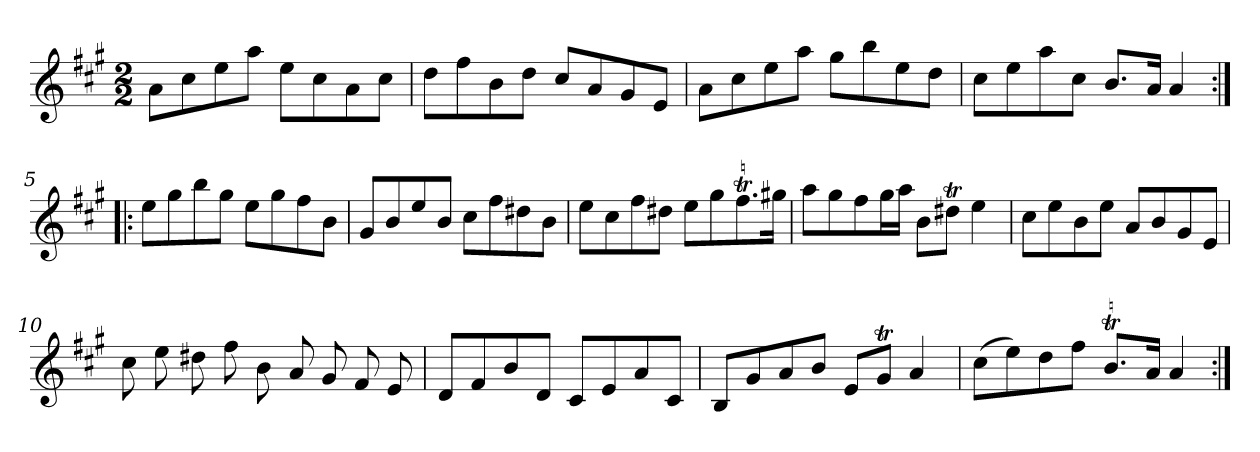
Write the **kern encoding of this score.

**kern
*part1
*staff1
*clefG2
*k[f#c#g#]
*A:
*M2/2
*MM138
=1
8a\L
8cc#\
8ee\
8aa\J
8ee\L
8cc#\
8a\
8cc#\J
=2
8dd\L
8ff#\
8b\
8dd\J
8cc#/L
8a/
8g#/
8e/J
=3
8a\L
8cc#\
8ee\
8aa\J
8gg#\L
8bb\
8ee\
8dd\J
=4
8cc#\L
8ee\
8aa\
8cc#\J
8.b/L
16a/Jk
4a
=5:|!|:
8ee\L
8gg#\
8bb\
8gg#\J
8ee\L
8gg#\
8ff#\
8b\J
=6
8g#/L
8b/
8ee/
8b/J
8cc#\L
8ff#\
8dd#X\
8b\J
=7
8ee\L
8cc#\
8ff#\
8dd#X\J
8ee\L
8gg#\
8.ff#t\
16gg#X\Jk
=8
8aa\L
8gg#\
8ff#\
16gg#\L
16aa\JJ
8b\L
8dd#Xt\J
4ee
=9
8cc#\L
8ee\
8b\
8ee\J
8a/L
8b/
8g#/
8e/J
=10
8cc#
8ee
8dd#X
8ff#
8b
8a
8g#
8f#
8e
=11
8d/L
8f#/
8b/
8d/J
8c#/L
8e/
8a/
8c#/J
=12
8B/L
8g#/
8a/
8b/J
8e/L
8g#t/J
4a
=13
(8cc#\L
8ee\)
8dd\
8ff#\J
8.bt/L
16a/Jk
4a
=:|!
*-
